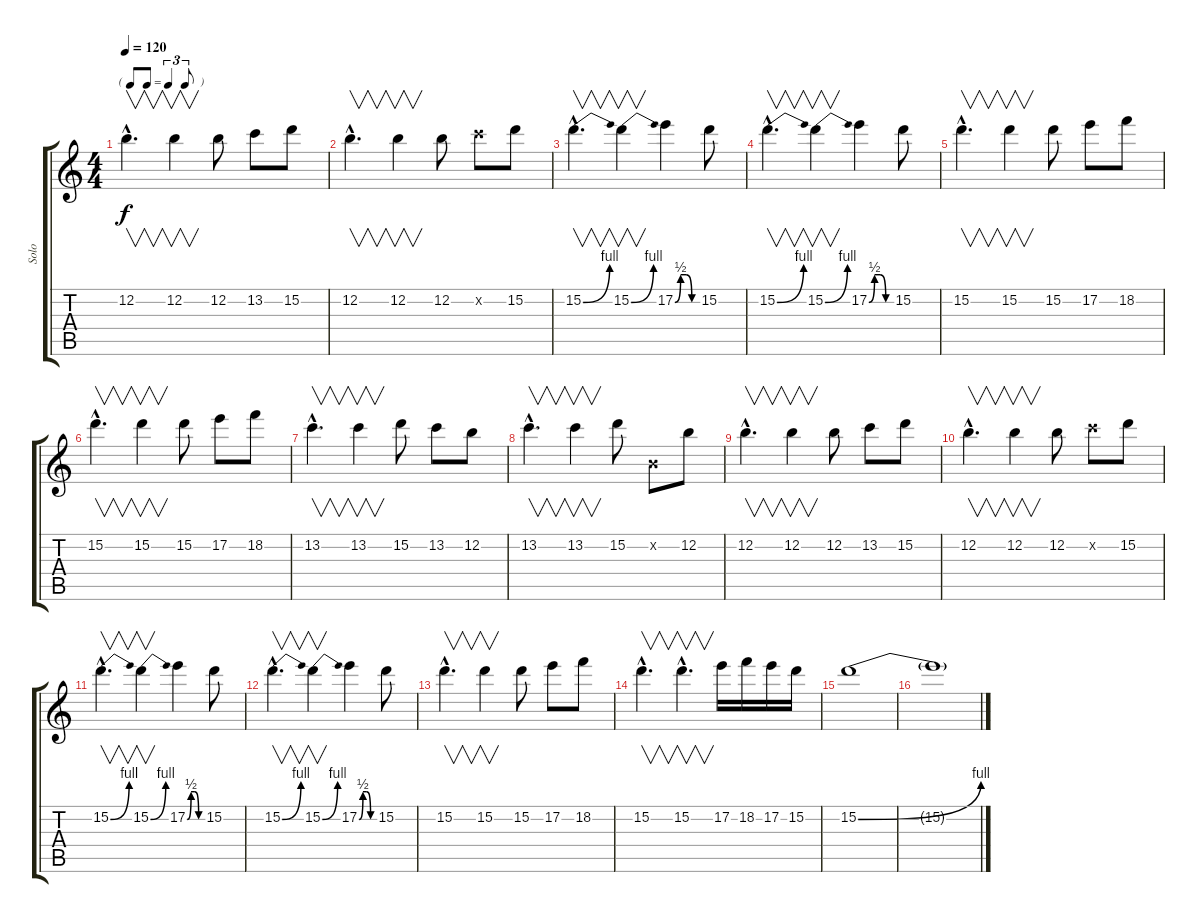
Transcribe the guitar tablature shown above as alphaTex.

\track ("Solo" "Solo") {instrument distortionguitar}
\staff {score tabs}
\tuning (E4 B3 G3 D3 A2 E2) {hide}
\ts (4 4)
\tf triplet8th
\tempo 120
\clef g2
\ks c
12.2{hac}.4{v d dy f} 12.2.4{v} 12.2.8 13.2.8 15.2.8 |
12.2{hac}.4{v d} 12.2.4{v} 12.2.8 13.2{x}.8 15.2.8 |
15.2{be (bend 0 0 60 4) hac}.4{v d} 15.2{be (bend 0 0 60 4)}.4{v} 17.2{be (custom 0 0 15 2 30 2 45 0 60 0)}.4 15.2.8 |
15.2{be (bend 0 0 60 4) hac}.4{v d} 15.2{be (bend 0 0 60 4)}.4{v} 17.2{be (custom 0 0 15 2 30 2 45 0 60 0)}.4 15.2.8 |
15.2{hac}.4{v d} 15.2.4{v} 15.2.8 17.2.8 18.2.8 |
15.2{hac}.4{v d} 15.2.4{v} 15.2.8 17.2.8 18.2.8 |
13.2{hac}.4{v d} 13.2.4{v} 15.2.8 13.2.8 12.2.8 |
13.2{hac}.4{v d} 13.2.4{v} 15.2.8 0.2{x}.8 12.2.8 |
12.2{hac}.4{v d} 12.2.4{v} 12.2.8 13.2.8 15.2.8 |
12.2{hac}.4{v d} 12.2.4{v} 12.2.8 13.2{x}.8 15.2.8 |
15.2{be (bend 0 0 60 4) hac}.4{v d} 15.2{be (bend 0 0 60 4)}.4{v} 17.2{be (custom 0 0 15 2 30 2 45 0 60 0)}.4 15.2.8 |
15.2{be (bend 0 0 60 4) hac}.4{v d} 15.2{be (bend 0 0 60 4)}.4{v} 17.2{be (custom 0 0 15 2 30 2 45 0 60 0)}.4 15.2.8 |
15.2{hac}.4{v d} 15.2.4{v} 15.2.8 17.2.8 18.2.8 |
15.2{hac}.4{v d} 15.2{hac}.4{v d} 17.2.16 18.2.16 17.2.16 15.2.16 |
15.2{be (bend 0 0 60 4)}.1 |
15.2{t}.1
